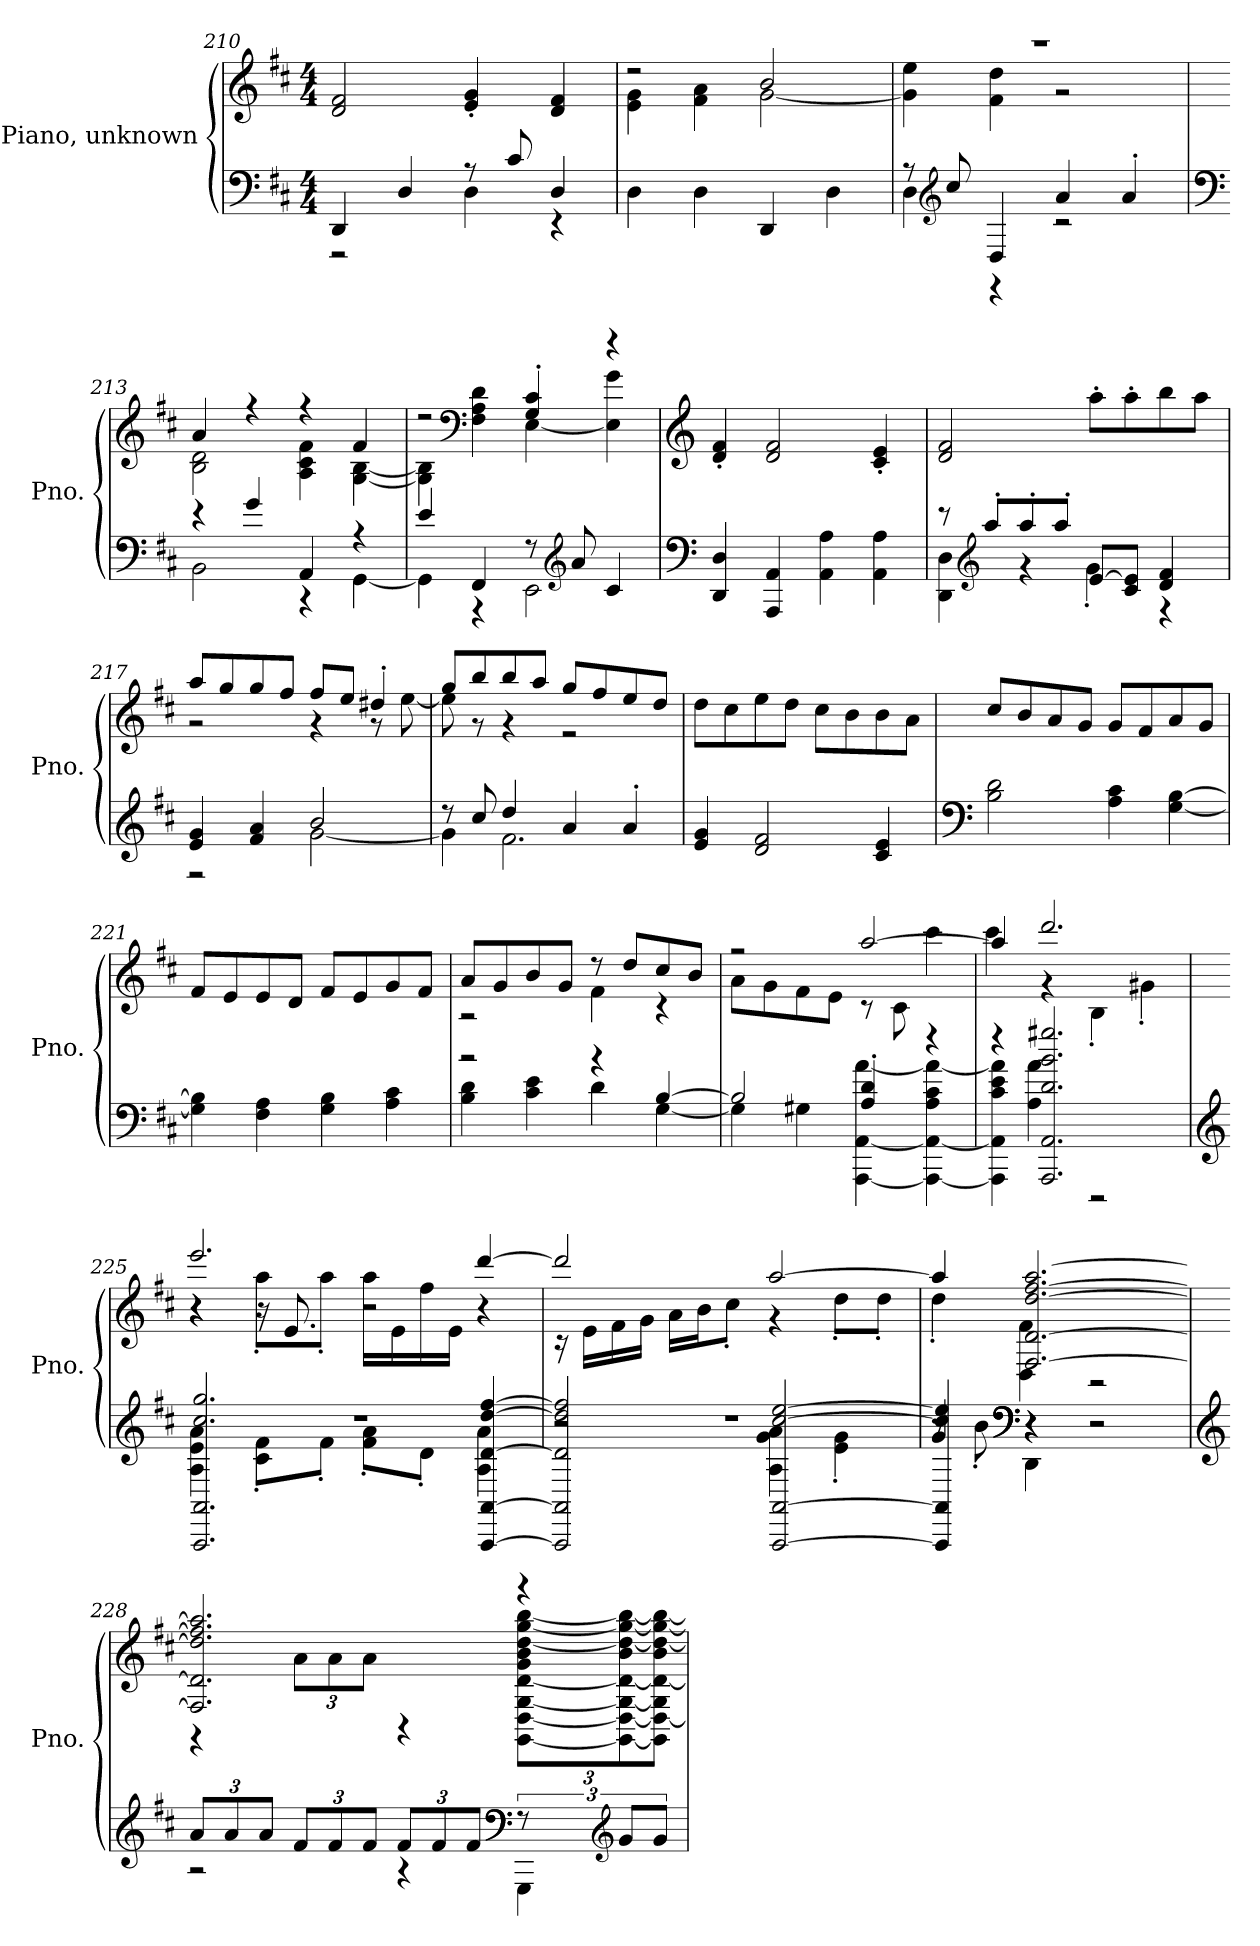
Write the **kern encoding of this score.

**kern	**kern
*part1	*part1
*staff2	*staff1
*I"Piano, unknown	*
*I'Pno.	*
*clefF4	*clefG2
*k[f#c#]	*k[f#c#]
*M4/4	*M4/4
=210	=210
*^	*
4DD/	2r	2d/ 2f#/
4D/	.	.
8r	4D\	4e/' 4g/'
8c#/	.	.
4D/	4r	4d/ 4f#/
*v	*v	*
=211	=211
*	*^
4D\	2r	4e\ 4g\
4D\	.	4f#\ 4a\
4DD/	2b/	[2g\
4D\	.	.
=212	=212	=212
*^	*	*
8r	4D\	1r	4g\] 4ee\
*clefG2	*	*	*
8cc#/	.	.	.
4D/	4r	.	4f#\ 4dd\
4a/	2r	.	2r
4a'/	.	.	.
=213	=213	=213	=213
*clefF4	*	*	*
4r	2BB\	4a/	2B\ 2d\
4g/	.	4r	.
4AA/	4r	4r	4A\ 4c#\ 4f#\
4r	[4GG\	4f#/	[4G\ [4B\
=214	=214	=214	=214
4e/	4GG\]	2r	4G\] 4B\]
*	*	*clefF4	*
4FF#/	4r	.	4F#\ 4A\ 4d\
8r	2EE\	4G/' 4c#/'	[4E\
*clefG2	*	*	*
8a/	.	.	.
4c#/	.	4r	4E\] 4g\
*v	*v	*	*
*	*v	*v
!!LO:LB:g=z
=215	=215
*clefF4	*clefG2
4DD/ 4D/	4d/' 4f#/'
4AAA/ 4AA/	2d/ 2f#/
4AA\ 4A\	.
4AA\ 4A\	4c#/' 4e/'
=216	=216
*^	*
8r	4DD\ 4D\	2d/ 2f#/
*clefG2	*	*
8aa'/L	.	.
8aa'/	4r	.
8aa'/J	.	.
[8e/L	4g'\	8aa'\L
8c#/ 8e/]J	.	8aa'\
4d/ 4f#/	4r	8bb\
.	.	8aa\J
=217	=217	=217
*	*	*^
4e/ 4g/	2r	8aa/L	2r
.	.	8gg/	.
4f#/ 4a/	.	8gg/	.
.	.	8ff#/J	.
2b/	[2g\	8ff#/L	4r
.	.	8ee/J	.
.	.	4dd#X'/	8r
.	.	.	[8ee\
=218	=218	=218	=218
8r	4g\]	8gg/L	8ee\]
8cc#/	.	8bb/	8r
4dd/	2.f#\	8bb/	4r
.	.	8aa/J	.
4a/	.	8gg/L	2r
.	.	8ff#/	.
4a'/	.	8ee/	.
.	.	8dd/J	.
*v	*v	*	*
*	*v	*v
!!LO:LB:g=z
=219	=219
4e/ 4g/	8dd\L
.	8cc#\
2d/ 2f#/	8ee\
.	8dd\J
.	8cc#\L
.	8b\
4c#/ 4e/	8b\
.	8a\J
=220	=220
*clefF4	*
2B\ 2d\	8cc#/L
.	8b/
.	8a/
.	8g/J
4A\ 4c#\	8g/L
.	8f#/
[4G\ [4B\	8a/
.	8g/J
=221	=221
4G\] 4B\]	8f#/L
.	8e/
4F#\ 4A\	8e/
.	8d/J
4G\ 4B\	8f#/L
.	8e/
4A\ 4c#\	8g/
.	8f#/J
=222	=222
*^	*^
2r	4B\ 4d\	8a/L	2r
.	.	8g/	.
.	4c#\ 4e\	8b/	.
.	.	8g/J	.
4r	4d\	8r	4f#\
.	.	8dd/L	.
[4B/	[4G\	8cc#/	4r
.	.	8b/J	.
=223	=223	=223	=223
2B/]	4G\]	2r	8a\L
.	.	.	8g\
.	4G#X\	.	8f#\
.	.	.	8e\J
4A/' 4d/'	[4AAA\ [4AA\ [4a\	[2aa/	8r
.	.	.	8c#\
4r	4AAA\_ 4AA\_ 4A\ 4c#\ 4a\_	.	4ccc#\
!!LO:PB:g=z	!!
=224	=224	=224	=224
4r	4AAA\] 4AA\] 4c#\ 4e\ 4a\]	4aa/]	4ccc#\
2.AAA/ 2.AA/ 2.d/ 2.b/ 2.gg#X/	4A\ 4a\	2.ddd/	4r
.	2r	.	4B'\
.	.	.	4g#X'\
*v	*v	*	*
*	*v	*v
=225	=225
*clefG2	*
*^	*^
*	*^	*	*^
1r	4A\ 4e\ 4a\	2.AAA/ 2.AA/ 2.cc#/ 2.gg/	2.eee/	4r	4r
.	8c#\' 8f#\'L	.	.	8aa'\L	16r
.	.	.	.	.	8.e/
.	8f#'\J	.	.	8aa'\J	.
.	8f#\' 8a\'L	.	.	16aa\LL	2r
.	.	.	.	16e\	.
.	8d'\J	.	.	16ff#\	.
.	.	.	.	16e\JJ	.
.	4A\ 4a\	[4AAA/ [4AA/ [4d/ [4dd/ [4ff#/	[4ddd/	4r	.
*	*	*	*	*v	*v
=226	=226	=226	=226	=226
1r	2r	2AAA/] 2AA/] 2d/] 2dd/] 2ff#/]	2ddd/]	16r
.	.	.	.	16e\LL
.	.	.	.	16f#\
.	.	.	.	16g\JJ
.	.	.	.	16a\LL
.	.	.	.	16b\J
.	.	.	.	8cc#'\J
.	4A\ 4g\ 4a\	[2AAA/ [2AA/ [2cc#/ [2ee/	[2aa/	4r
.	4e\' 4g\'	.	.	8dd'\L
.	.	.	.	8dd'\J
=227	=227	=227	=227	=227
4g/	8r	4AAA/] 4AA/] 4cc#/] 4ee/]	4aa/]	4dd'\
.	8b'\	.	.	.
*clefF4	*	*	*	*
4r	4DD\	4r	[2.F#/ [2.d/ [2.dd/ [2.ff#/ [2.aa/	4D\ 4f#\
2r	2r	2r	.	2r
*v	*v	*v	*	*
!!LO:LB:g=z	!!
=228	=228	=228
*clefG2	*	*
*Xbrackettup	*	*
*^	*	*
12a/L	2r	2.F#/] 2.d/] 2.dd/] 2.ff#/] 2.aa/]	4r
12a/	.	.	.
12a/J	.	.	.
*	*	*	*Xbrackettup
12f#/L	.	.	12a\L
12f#/	.	.	12a\
12f#/J	.	.	12a\J
12f#/L	4r	.	4r
12f#/	.	.	.
12f#/J	.	.	.
*clefF4	*	*	*
*brackettup	*	*	*
12r	4GGG\	4r	[12GG\ [12D\ [12G\ [12d\ 12g\ 12b\ [12dd\ [12gg\ [12bb\L
*clefG2	*	*	*
12g/L	.	.	12GG\_ 12D\_ 12G\_ 12d\_ 12b\ 12dd\_ 12gg\_ 12bb\_
12g/J	.	.	12GG\] 12D\_ 12G\] 12d\_ 12b\ 12dd\_ 12gg\_ 12bb\_J
*v	*v	*	*
*	*v	*v
=	=
*-	*-
